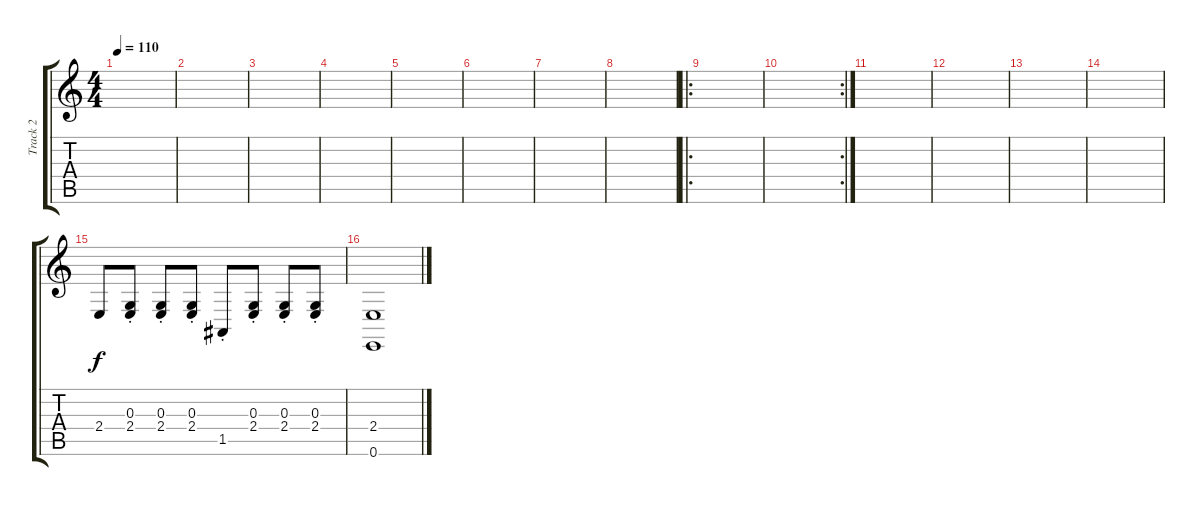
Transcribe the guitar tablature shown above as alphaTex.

\track ("Track 2" "Track 2") {instrument stringensemble1}
\staff {score tabs}
\tuning (E4 B3 G3 D3 A2 E2) {hide}
\ts (4 4)
\tempo 110
\clef g2
\ks c
|
|
|
|
|
|
|
|
\ro
|
\rc 2
|
|
|
|
|
2.4.8 (0.3{st} 2.4{st}).8 (0.3{st} 2.4{st}).8 (0.3{st} 2.4{st}).8 1.5{st}.8 (0.3{st} 2.4{st}).8 (0.3{st} 2.4{st}).8 (0.3{st} 2.4{st}).8 |
(2.4 0.6).1
